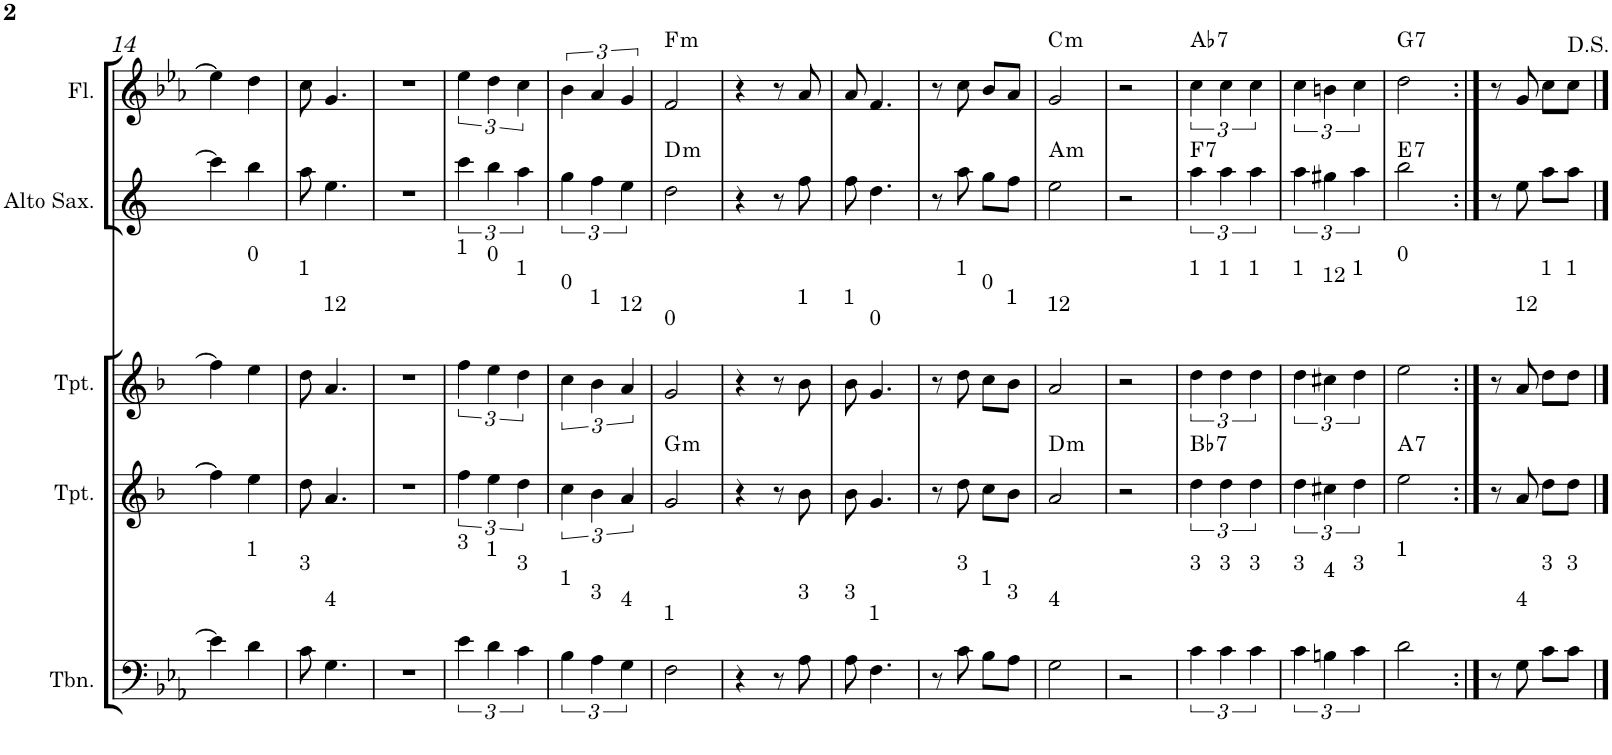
**kern	**kern	**harte	**kern	**kern	**harte	**kern	**harte
*part5	*part4	*part4	*part3	*part2	*part2	*part1	*part1
*staff5	*staff4	*	*staff3	*staff2	*	*staff1	*
*I"C clavF	*I"Bb	*	*I"Bb - Pirata	*I"Eb	*	*I"C clavG	*
!!LO:PB:g=z
*clefF4	*clefG2	*	*clefG2	*clefG2	*	*clefG2	*
*	*Trd1c2	*	*Trd1c2	*Trd5c9	*	*	*
*k[b-e-a-]	*k[b-]	*	*k[b-]	*k[]	*	*k[b-e-a-]	*
*E-:	*F:	*	*F:	*	*	*E-:	*
*M2/4	*M2/4	*	*M2/4	*M2/4	*	*M2/4	*
=14	=14	=14	=14	=14	=14	=14	=14
4e-\]	4ff\]	.	4ff\]	4ccc\]	.	4ee-\]	.
!	!	!	!LO:TX:a:t=0	!	!	!	!
!LO:TX:a:t=1	!	!	!	!	!	!	!
4d\	4ee\	.	4ee\	4bb\	.	4dd\	.
=15	=15	=15	=15	=15	=15	=15	=15
!	!	!	!LO:TX:a:t=1	!	!	!	!
!LO:TX:a:t=3	!	!	!	!	!	!	!
8c\	8dd\	.	8dd\	8aa\	.	8cc\	.
!	!	!	!LO:TX:a:t=12	!	!	!	!
!LO:TX:a:t=4	!	!	!	!	!	!	!
4.G\	4.a/	.	4.a/	4.ee\	.	4.g/	.
=16	=16	=16	=16	=16	=16	=16	=16
2r	2r	.	2r	2r	.	2r	.
=17	=17	=17	=17	=17	=17	=17	=17
!	!	!	!LO:TX:a:t=1	!	!	!	!
!LO:TX:a:t=3	!	!	!	!	!	!	!
6e-\	6ff\	.	6ff\	6ccc\	.	6ee-\	.
!	!	!	!LO:TX:a:t=0	!	!	!	!
!LO:TX:a:t=1	!	!	!	!	!	!	!
6d\	6ee\	.	6ee\	6bb\	.	6dd\	.
!	!	!	!LO:TX:a:t=1	!	!	!	!
!LO:TX:a:t=3	!	!	!	!	!	!	!
6c\	6dd\	.	6dd\	6aa\	.	6cc\	.
=18	=18	=18	=18	=18	=18	=18	=18
!	!	!	!LO:TX:a:t=0	!	!	!	!
!LO:TX:a:t=1	!	!	!	!	!	!	!
6B-\	6cc\	.	6cc\	6gg\	.	6b-\	.
!	!	!	!LO:TX:a:t=1	!	!	!	!
!LO:TX:a:t=3	!	!	!	!	!	!	!
6A-\	6b-\	.	6b-\	6ff\	.	6a-/	.
!	!	!	!LO:TX:a:t=12	!	!	!	!
!LO:TX:a:t=4	!	!	!	!	!	!	!
6G\	6a/	.	6a/	6ee\	.	6g/	.
=19	=19	=19	=19	=19	=19	=19	=19
!	!	!	!LO:TX:a:t=0	!	!	!	!
!LO:TX:a:t=1	!	!LO:H:kt=m	!	!	!LO:H:kt=m	!	!LO:H:kt=m
2F\	2g/	G:min	2g/	2dd\	D:min	2f/	F:min
=20	=20	=20	=20	=20	=20	=20	=20
4r	4r	.	4r	4r	.	4r	.
8r	8r	.	8r	8r	.	8r	.
!	!	!	!LO:TX:a:t=1	!	!	!	!
!LO:TX:a:t=3	!	!	!	!	!	!	!
8A-\	8b-\	.	8b-\	8ff\	.	8a-/	.
=21	=21	=21	=21	=21	=21	=21	=21
!	!	!	!LO:TX:a:t=1	!	!	!	!
!LO:TX:a:t=3	!	!	!	!	!	!	!
8A-\	8b-\	.	8b-\	8ff\	.	8a-/	.
!	!	!	!LO:TX:a:t=0	!	!	!	!
!LO:TX:a:t=1	!	!	!	!	!	!	!
4.F\	4.g/	.	4.g/	4.dd\	.	4.f/	.
=22	=22	=22	=22	=22	=22	=22	=22
8r	8r	.	8r	8r	.	8r	.
!	!	!	!LO:TX:a:t=1	!	!	!	!
!LO:TX:a:t=3	!	!	!	!	!	!	!
8c\	8dd\	.	8dd\	8aa\	.	8cc\	.
!	!	!	!LO:TX:a:t=0	!	!	!	!
!LO:TX:a:t=1	!	!	!	!	!	!	!
8B-\L	8cc\L	.	8cc\L	8gg\L	.	8b-/L	.
!	!	!	!LO:TX:a:t=1	!	!	!	!
!LO:TX:a:t=3	!	!	!	!	!	!	!
8A-\J	8b-\J	.	8b-\J	8ff\J	.	8a-/J	.
=23	=23	=23	=23	=23	=23	=23	=23
!	!	!	!LO:TX:a:t=12	!	!	!	!
!LO:TX:a:t=4	!	!LO:H:kt=m	!	!	!LO:H:kt=m	!	!LO:H:kt=m
2G\	2a/	D:min	2a/	2ee\	A:min	2g/	C:min
=24	=24	=24	=24	=24	=24	=24	=24
2r	2r	.	2r	2r	.	2r	.
=25	=25	=25	=25	=25	=25	=25	=25
!	!	!	!LO:TX:a:t=1	!	!	!	!
!LO:TX:a:t=3	!	!LO:H:kt=7	!	!	!LO:H:kt=7	!	!LO:H:kt=7
6c\	6dd\	Bb:7	6dd\	6aa\	F:7	6cc\	Ab:7
!	!	!	!LO:TX:a:t=1	!	!	!	!
!LO:TX:a:t=3	!	!	!	!	!	!	!
6c\	6dd\	.	6dd\	6aa\	.	6cc\	.
!	!	!	!LO:TX:a:t=1	!	!	!	!
!LO:TX:a:t=3	!	!	!	!	!	!	!
6c\	6dd\	.	6dd\	6aa\	.	6cc\	.
=26	=26	=26	=26	=26	=26	=26	=26
!	!	!	!LO:TX:a:t=1	!	!	!	!
!LO:TX:a:t=3	!	!	!	!	!	!	!
6c\	6dd\	.	6dd\	6aa\	.	6cc\	.
!	!	!	!LO:TX:a:t=12	!	!	!	!
!LO:TX:a:t=4	!	!	!	!	!	!	!
6Bn\	6cc#X\	.	6cc#X\	6gg#X\	.	6bn\	.
!	!	!	!LO:TX:a:t=1	!	!	!	!
!LO:TX:a:t=3	!	!	!	!	!	!	!
6c\	6dd\	.	6dd\	6aa\	.	6cc\	.
=27	=27	=27	=27	=27	=27	=27	=27
!	!	!	!LO:TX:a:t=0	!	!	!	!
!LO:TX:a:t=1	!	!LO:H:kt=7	!	!	!LO:H:kt=7	!	!LO:H:kt=7
2d\	2ee\	A:7	2ee\	2bb\	E:7	2dd\	G:7
=28:|!	=28:|!	=28:|!	=28:|!	=28:|!	=28:|!	=28:|!	=28:|!
8r	8r	.	8r	8r	.	8r	.
!	!	!	!LO:TX:a:t=12	!	!	!	!
!LO:TX:a:t=4	!	!	!	!	!	!	!
8G\	8a/	.	8a/	8ee\	.	8g/	.
!	!	!	!LO:TX:a:t=1	!	!	!	!
!LO:TX:a:t=3	!	!	!	!	!	!	!
8c\L	8dd\L	.	8dd\L	8aa\L	.	8cc\L	.
!	!	!	!LO:TX:a:t=1	!	!	!	!
!LO:TX:a:t=3	!	!	!	!	!	!	!
8c\J	8dd\J	.	8dd\J	8aa\J	.	8cc\J	.
==	==	==	==	==	==	==	==
*-	*-	*-	*-	*-	*-	*-	*-
